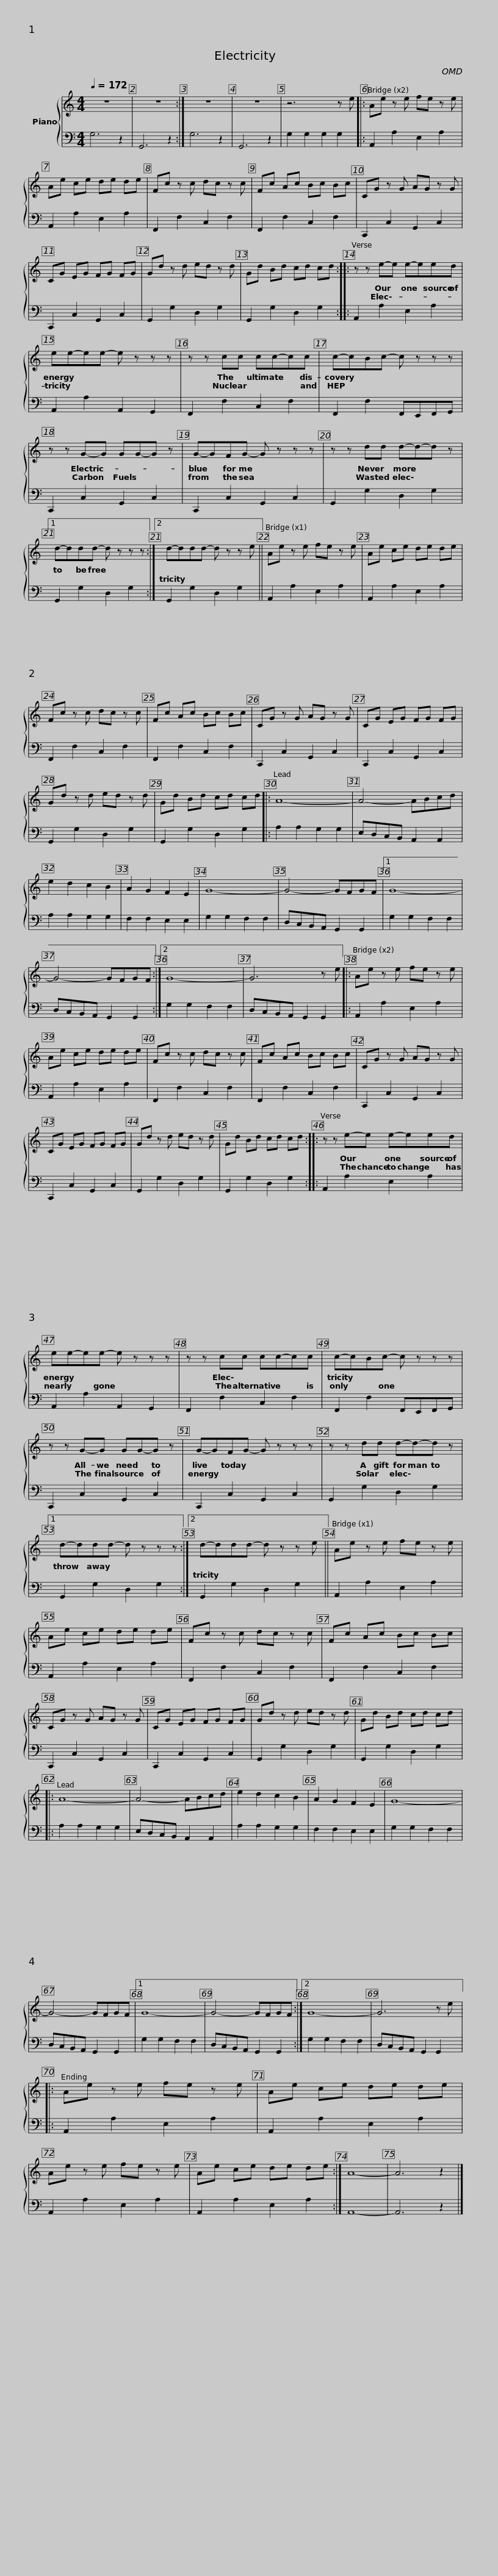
X:1
%%score { 1 | 2 }
L:1/8
Q:1/4=172
M:4/4
I:linebreak $
K:C
V:1 treble
V:2 bass
V:1
 z8 | z8 :| z8 | z8 | z6 z e |: %5
 Ae z e fe z e | Ae ce de de | Fc z c dc z c |$ Fc Ac Bc Bc | CG z G AG z G | %10
 CG EG FG FG | Gd z d ed z d | Gd Bd cd cd ::$ z z e-e e-eed | ee-ee- e z z z | %15
 z z cc cc-cc | c-cBc- c z z z |$ z z G-G GG-G z | G-GFG- G z z z | z z dd d-d-d z |1 %20
 d-ddd- d z z z :|2$ d-ddd- d z z e || Ae z e fe z e | Ae ce de de | Fc z c dc z c | %25
 Fc Ac Bc Bc |$ CG z G AG z G | CG EG FG FG | Gd z d ed z d | Gd Bd cd cd |: %30
 A8- |$ A4- ABcd | e2 d2 c2 B2 | A2 G2 F2 E2 | G8- | %35
 G4- GFGF |1 G8- | G4- GFGF :|2$ G8- | G6 z e |: %40
 Ae z e fe z e | Ae ce de de | Fc z c dc z c | Fc Ac Bc Bc |$ CG z G AG z G | %45
 CG EG FG FG | Gd z d ed z d | Gd Bd cd cd ::$ z z e-e e-eed | ee-ee- e z z z | %50
 z z cc cc-cc |$ c-cBc- c z z z | z z G-G GG-G z | G-GFG- G z z z | z z dd d-d-d z |1$ %55
 d-ddd- d z z z :|2 d-ddd- d z z e || Ae z e fe z e | Ae ce de de | Fc z c dc z c |$ %60
 Fc Ac Bc Bc | CG z G AG z G | CG EG FG FG | Gd z d ed z d | Gd Bd cd cd |:$ %65
 A8- | A4- ABcd | e2 d2 c2 B2 | A2 G2 F2 E2 | G8- | %70
 G4- GFGF |1 G8- |$ G4- GFGF :|2 G8- | G6 z e |: %75
 Ae z e fe z e | Ae ce de de | Ae z e fe z e |$ Ae ce de de :| A8- | %80
 A6 z2 |] %81
V:2
 G,6 z2 | G,,6 z2 :| G,6 z2 | G,,6 z2 | G,2 G,2 G,2 G,2 |: %5
 A,,2 A,2 E,2 A,2 | A,,2 A,2 E,2 A,2 | F,,2 F,2 C,2 F,2 |$ F,,2 F,2 C,2 F,2 | C,,2 C,2 G,,2 C,2 | %10
 C,,2 C,2 G,,2 C,2 | G,,2 G,2 D,2 G,2 | G,,2 G,2 D,2 G,2 ::$ A,,2 A,2 E,2 A,2 | A,,2 A,2 A,,2 G,,2 | %15
 F,,2 F,2 C,2 F,2 | F,,2 F,2 F,,E,,F,,G,, |$ C,,2 C,2 G,,2 C,2 | C,,2 C,2 G,,2 C,2 | G,,2 G,2 D,2 G,2 |1 %20
 G,,2 G,2 D,2 G,2 :|2$ G,,2 G,2 D,2 G,2 || A,,2 A,2 E,2 A,2 | A,,2 A,2 E,2 A,2 | F,,2 F,2 C,2 F,2 | %25
 F,,2 F,2 C,2 F,2 |$ C,,2 C,2 G,,2 C,2 | C,,2 C,2 G,,2 C,2 | G,,2 G,2 D,2 G,2 | G,,2 G,2 D,2 G,2 |: %30
 A,2 A,2 G,2 G,2 |$ E,D,C,B,, A,,2 A,,2 | A,2 A,2 G,2 G,2 | F,2 F,2 E,2 E,2 | G,2 G,2 F,2 F,2 | %35
 D,C,B,,A,, G,,2 G,,2 |1 G,2 G,2 F,2 F,2 | D,C,B,,A,, G,,2 G,,2 :|2$ G,2 G,2 F,2 F,2 | D,C,B,,A,, G,,2 G,,2 |: %40
 A,,2 A,2 E,2 A,2 | A,,2 A,2 E,2 A,2 | F,,2 F,2 C,2 F,2 | F,,2 F,2 C,2 F,2 |$ C,,2 C,2 G,,2 C,2 | %45
 C,,2 C,2 G,,2 C,2 | G,,2 G,2 D,2 G,2 | G,,2 G,2 D,2 G,2 ::$ A,,2 A,2 E,2 A,2 | A,,2 A,2 A,,2 G,,2 | %50
 F,,2 F,2 C,2 F,2 |$ F,,2 F,2 F,,E,,F,,G,, | C,,2 C,2 G,,2 C,2 | C,,2 C,2 G,,2 C,2 | G,,2 G,2 D,2 G,2 |1$ %55
 G,,2 G,2 D,2 G,2 :|2 G,,2 G,2 D,2 G,2 || A,,2 A,2 E,2 A,2 | A,,2 A,2 E,2 A,2 | F,,2 F,2 C,2 F,2 |$ %60
 F,,2 F,2 C,2 F,2 | C,,2 C,2 G,,2 C,2 | C,,2 C,2 G,,2 C,2 | G,,2 G,2 D,2 G,2 | G,,2 G,2 D,2 G,2 |:$ %65
 A,2 A,2 G,2 G,2 | E,D,C,B,, A,,2 A,,2 | A,2 A,2 G,2 G,2 | F,2 F,2 E,2 E,2 | G,2 G,2 F,2 F,2 | %70
 D,C,B,,A,, G,,2 G,,2 |1 G,2 G,2 F,2 F,2 |$ D,C,B,,A,, G,,2 G,,2 :|2 G,2 G,2 F,2 F,2 | D,C,B,,A,, G,,2 G,,2 |: %75
 A,,2 A,2 E,2 A,2 | A,,2 A,2 E,2 A,2 | A,,2 A,2 E,2 A,2 |$ A,,2 A,2 E,2 A,2 :| A,,8- | %80
 A,,6 z2 |] %81
